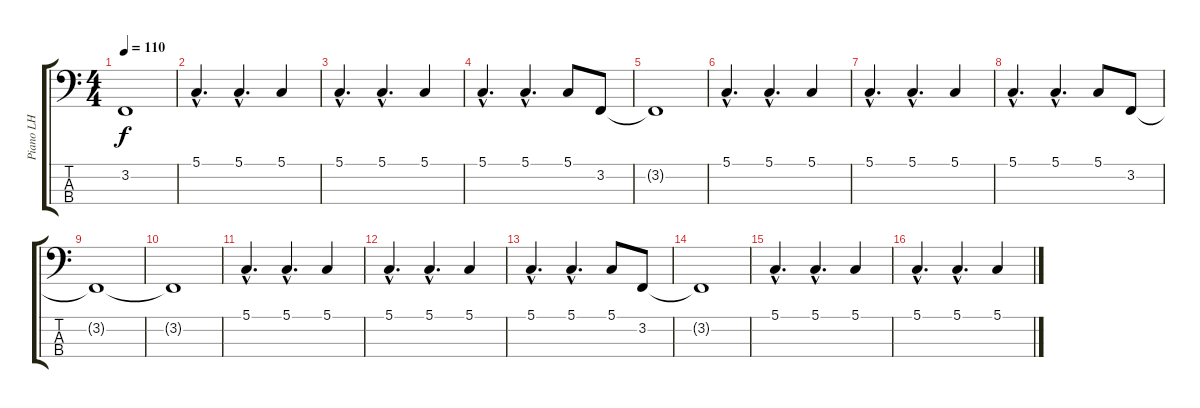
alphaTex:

\track ("Piano LH  (Hogson)" "Piano LH  ") {instrument electricgrandpiano}
\staff {score tabs}
\tuning (G2 D2 A1 E1) {hide}
\ts (4 4)
\tempo 110
\clef f4
\ks c
3.2{t}.1{dy f} |
5.1{hac}.4{d} 5.1{hac}.4{d} 5.1.4 |
5.1{hac}.4{d} 5.1{hac}.4{d} 5.1.4 |
5.1{hac}.4{d} 5.1{hac}.4{d} 5.1.8 3.2.8 |
3.2{t}.1 |
5.1{hac}.4{d} 5.1{hac}.4{d} 5.1.4 |
5.1{hac}.4{d} 5.1{hac}.4{d} 5.1.4 |
5.1{hac}.4{d} 5.1{hac}.4{d} 5.1.8 3.2.8 |
3.2{t}.1 |
3.2{t}.1 |
5.1{hac}.4{d} 5.1{hac}.4{d} 5.1.4 |
5.1{hac}.4{d} 5.1{hac}.4{d} 5.1.4 |
5.1{hac}.4{d} 5.1{hac}.4{d} 5.1.8 3.2.8 |
3.2{t}.1 |
5.1{hac}.4{d volume 0} 5.1{hac}.4{d} 5.1.4 |
5.1{hac}.4{d} 5.1{hac}.4{d} 5.1.4
